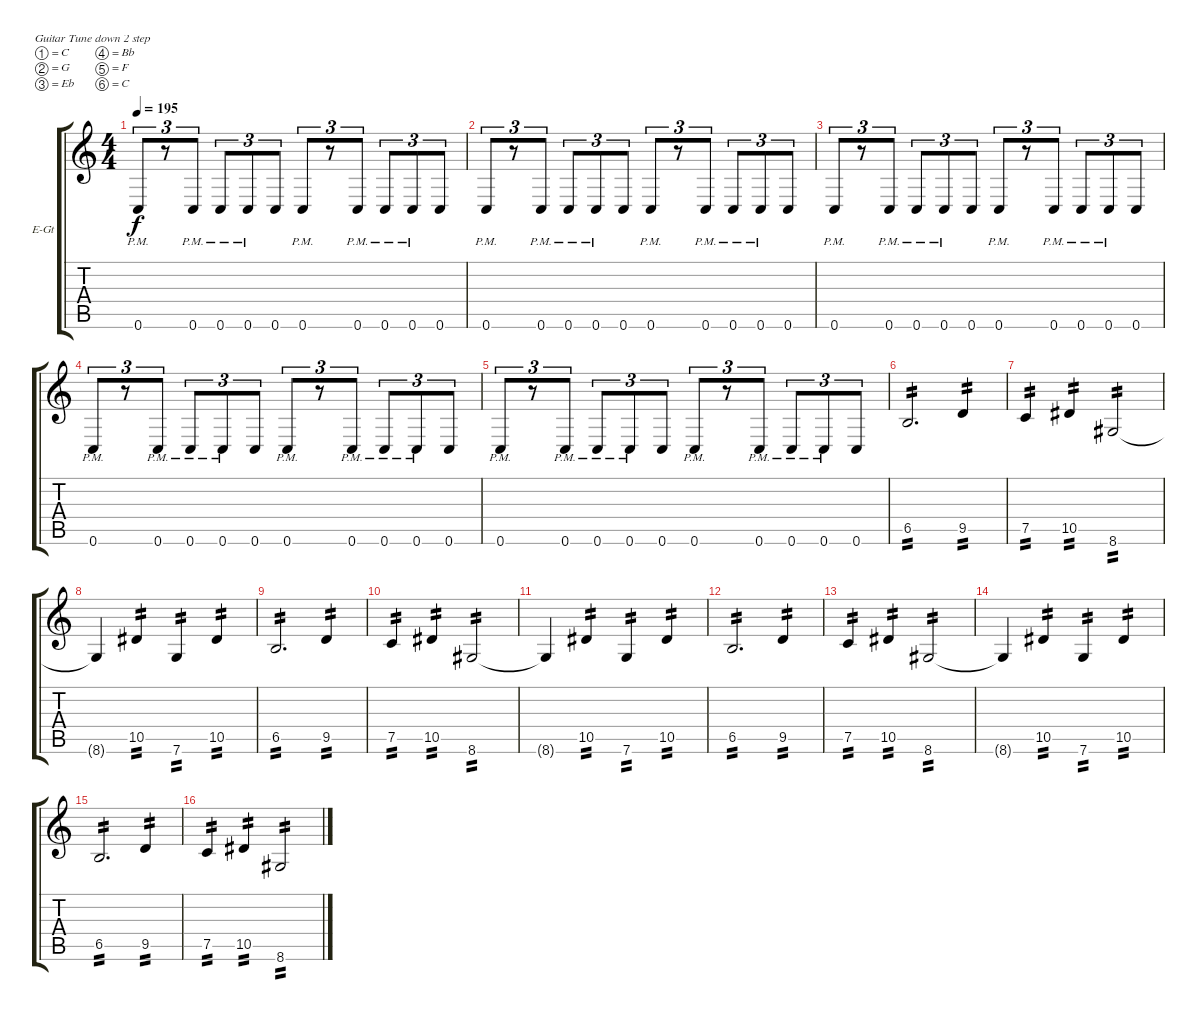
\defaultSystemsLayout 4
\bracketExtendMode groupsimilarinstruments
\firstSystemTrackNameOrientation horizontal
\otherSystemsTrackNameOrientation horizontal
\track ("Electric Guitar" "E-Gt") {instrument distortionguitar}
\staff {score tabs}
\tuning (C4 G3 Eb3 Bb2 F2 C2)
\ts (4 4)
\tempo 195
\clef g2
\ks c
0.6{pm}.8{tu (3 2) dy f} r.8{tu (3 2)} 0.6{pm}.8{tu (3 2)} 0.6{pm}.8{tu (3 2)} 0.6{pm}.8{tu (3 2)} 0.6.8{tu (3 2)} 0.6{pm}.8{tu (3 2)} r.8{tu (3 2)} 0.6{pm}.8{tu (3 2)} 0.6{pm}.8{tu (3 2)} 0.6{pm}.8{tu (3 2)} 0.6.8{tu (3 2)} |
0.6{pm}.8{tu (3 2)} r.8{tu (3 2)} 0.6{pm}.8{tu (3 2)} 0.6{pm}.8{tu (3 2)} 0.6{pm}.8{tu (3 2)} 0.6.8{tu (3 2)} 0.6{pm}.8{tu (3 2)} r.8{tu (3 2)} 0.6{pm}.8{tu (3 2)} 0.6{pm}.8{tu (3 2)} 0.6{pm}.8{tu (3 2)} 0.6.8{tu (3 2)} |
0.6{pm}.8{tu (3 2)} r.8{tu (3 2)} 0.6{pm}.8{tu (3 2)} 0.6{pm}.8{tu (3 2)} 0.6{pm}.8{tu (3 2)} 0.6.8{tu (3 2)} 0.6{pm}.8{tu (3 2)} r.8{tu (3 2)} 0.6{pm}.8{tu (3 2)} 0.6{pm}.8{tu (3 2)} 0.6{pm}.8{tu (3 2)} 0.6.8{tu (3 2)} |
0.6{pm}.8{tu (3 2)} r.8{tu (3 2)} 0.6{pm}.8{tu (3 2)} 0.6{pm}.8{tu (3 2)} 0.6{pm}.8{tu (3 2)} 0.6.8{tu (3 2)} 0.6{pm}.8{tu (3 2)} r.8{tu (3 2)} 0.6{pm}.8{tu (3 2)} 0.6{pm}.8{tu (3 2)} 0.6{pm}.8{tu (3 2)} 0.6.8{tu (3 2)} |
0.6{pm}.8{tu (3 2)} r.8{tu (3 2)} 0.6{pm}.8{tu (3 2)} 0.6{pm}.8{tu (3 2)} 0.6{pm}.8{tu (3 2)} 0.6.8{tu (3 2)} 0.6{pm}.8{tu (3 2)} r.8{tu (3 2)} 0.6{pm}.8{tu (3 2)} 0.6{pm}.8{tu (3 2)} 0.6{pm}.8{tu (3 2)} 0.6.8{tu (3 2)} |
6.5.2{d tp 2} 9.5.4{tp 2} |
7.5.4{tp 2} 10.5.4{tp 2} 8.6.2{tp 2} |
8.6{t}.4 10.5.4{tp 2} 7.6.4{tp 2} 10.5.4{tp 2} |
6.5.2{d tp 2} 9.5.4{tp 2} |
7.5.4{tp 2} 10.5.4{tp 2} 8.6.2{tp 2} |
8.6{t}.4 10.5.4{tp 2} 7.6.4{tp 2} 10.5.4{tp 2} |
6.5.2{d tp 2} 9.5.4{tp 2} |
7.5.4{tp 2} 10.5.4{tp 2} 8.6.2{tp 2} |
8.6{t}.4 10.5.4{tp 2} 7.6.4{tp 2} 10.5.4{tp 2} |
6.5.2{d tp 2} 9.5.4{tp 2} |
7.5.4{tp 2} 10.5.4{tp 2} 8.6.2{tp 2}
